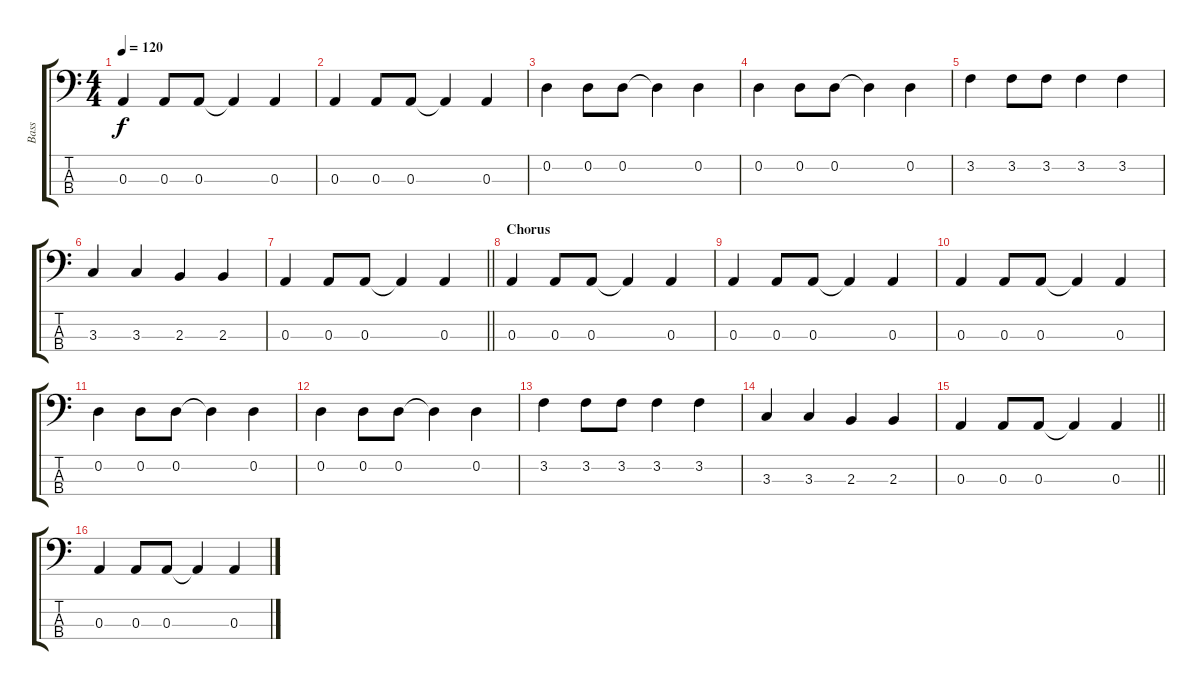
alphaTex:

\track ("Bass" "Bass") {instrument electricbassfinger}
\staff {score tabs}
\tuning (G2 D2 A1 E1) {hide}
\ts (4 4)
\tempo 120
\clef f4
\ks c
0.3.4{dy f} 0.3.8 0.3.8 0.3{t}.4 0.3.4 |
0.3.4 0.3.8 0.3.8 0.3{t}.4 0.3.4 |
0.2.4 0.2.8 0.2.8 0.2{t}.4 0.2.4 |
0.2.4 0.2.8 0.2.8 0.2{t}.4 0.2.4 |
3.2.4 3.2.8 3.2.8 3.2.4 3.2.4 |
3.3.4 3.3.4 2.3.4 2.3.4 |
\barLineRight lightlight
0.3.4 0.3.8 0.3.8 0.3{t}.4 0.3.4 |
\section ("" "Chorus")
0.3.4 0.3.8 0.3.8 0.3{t}.4 0.3.4 |
0.3.4 0.3.8 0.3.8 0.3{t}.4 0.3.4 |
0.3.4 0.3.8 0.3.8 0.3{t}.4 0.3.4 |
0.2.4 0.2.8 0.2.8 0.2{t}.4 0.2.4 |
0.2.4 0.2.8 0.2.8 0.2{t}.4 0.2.4 |
3.2.4 3.2.8 3.2.8 3.2.4 3.2.4 |
3.3.4 3.3.4 2.3.4 2.3.4 |
\barLineRight lightlight
0.3.4 0.3.8 0.3.8 0.3{t}.4 0.3.4 |
0.3.4 0.3.8 0.3.8 0.3{t}.4 0.3.4
